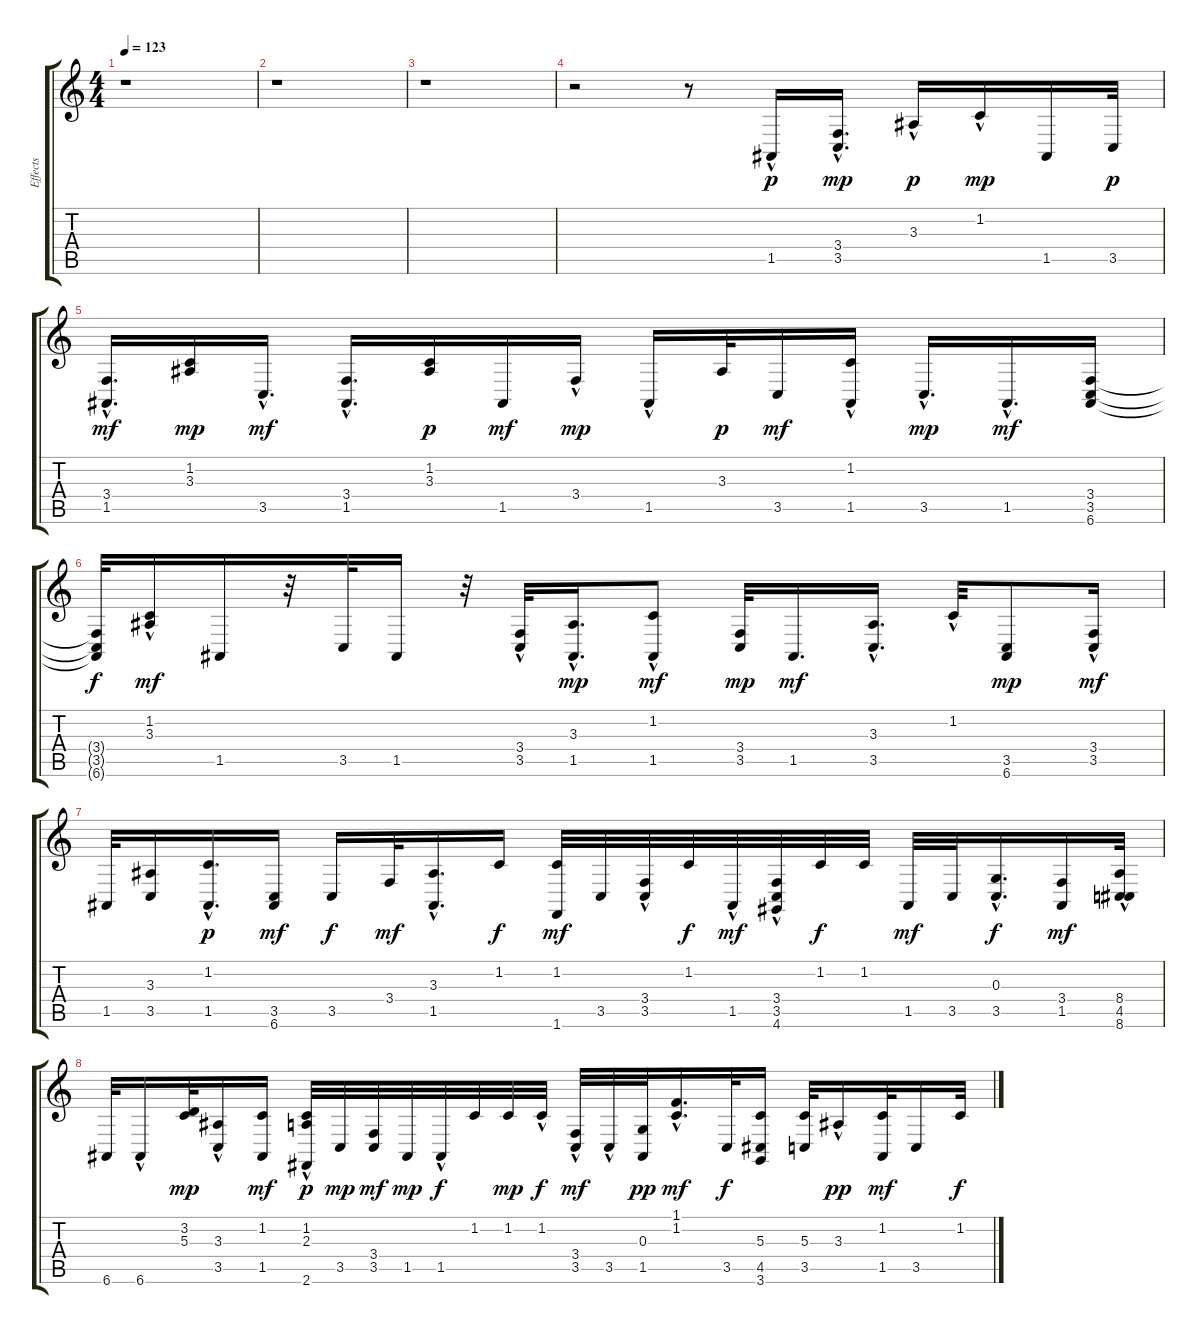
\track ("Effects" "Effects") {instrument rockorgan}
\staff {score tabs}
\tuning (E4 B3 G3 D3 A2 E2) {hide}
\ts (4 4)
\tempo 123
\clef g2
\ks c
r.1{dy p instrument rockorgan} |
r.1 |
r.1 |
r.2 r.8 1.5{hac}.16 (3.4{hac} 3.5).16{d dy mp} 3.3{hac}.16{dy p} 1.2{hac}.16{dy mp} 1.5.16 3.5.32{dy p} |
(3.4 1.5{hac}).16{d dy mf} (1.2 3.3).16{dy mp} 3.5{hac}.16{d dy mf} (3.4 1.5{hac}).16{d} (1.2 3.3).16{dy p} 1.5.16{dy mf} 3.4{hac}.16{dy mp} 1.5{hac}.16 3.3.32{dy p} 3.5.16{dy mf} (1.2{hac} 1.5).16 3.5{hac}.16{d dy mp} 1.5{hac}.16{d dy mf} (3.4 3.5 6.6).16 |
(3.4{t} 3.5{t} 6.6{t}).32{dy f} (1.2{hac} 3.3{hac}).16{dy mf} 1.5.16 r.32 3.5.32 1.5.16 r.32 (3.4 3.5{hac}).32 (3.3 1.5{hac}).16{d dy mp} (1.2 1.5{hac}).8{dy mf volume 0} (3.4 3.5).32{dy mp} 1.5.16{d dy mf} (3.3 3.5{hac}).16{d volume 6} 1.2{hac}.32{volume 7} (3.5 6.6).8{dy mp volume 7} (3.4{hac} 3.5).16{dy mf} |
1.5.32 (3.3 3.5).16 (1.2{hac} 1.5).16{d dy p} (3.5 6.6).16{dy mf} 3.5.16{dy f} 3.4.32{dy mf} (3.3 1.5{hac}).16{d} 1.2.16{dy f} (1.2 1.6).32{dy mf} 3.5.32 (3.4{hac} 3.5).32 1.2.32{dy f} 1.5{hac}.32{dy mf} (3.4 3.5 4.6{hac}).32 1.2.32{dy f} 1.2.32 1.5.32{dy mf} 3.5.32 (0.3 3.5{hac}).16{d dy f} (3.4 1.5).16{dy mf} (8.4 4.5{hac} 8.6).32 |
6.6.32 6.6{hac}.16 (3.2 5.3).32{dy mp} (3.3{hac} 3.5).16 (1.2 1.5).16{dy mf} (1.2{hac} 2.3 2.6).32{dy p} 3.5.32{dy mp} (3.4 3.5).32{dy mf} 1.5.32{dy mp} 1.5{hac}.32{dy f} 1.2.32 1.2.32{dy mp} 1.2{hac}.32{dy f} (3.4{hac} 3.5).32{dy mf} 3.5{hac}.32 (0.3 1.5).32{dy pp} (1.1{hac} 1.2).16{d dy mf} 3.5.32{dy f} (5.3 4.5 3.6).16 (5.3 3.5).32 3.3{hac}.16{dy pp} (1.2 1.5).32{dy mf} 3.5.16 1.2.32{dy f}
